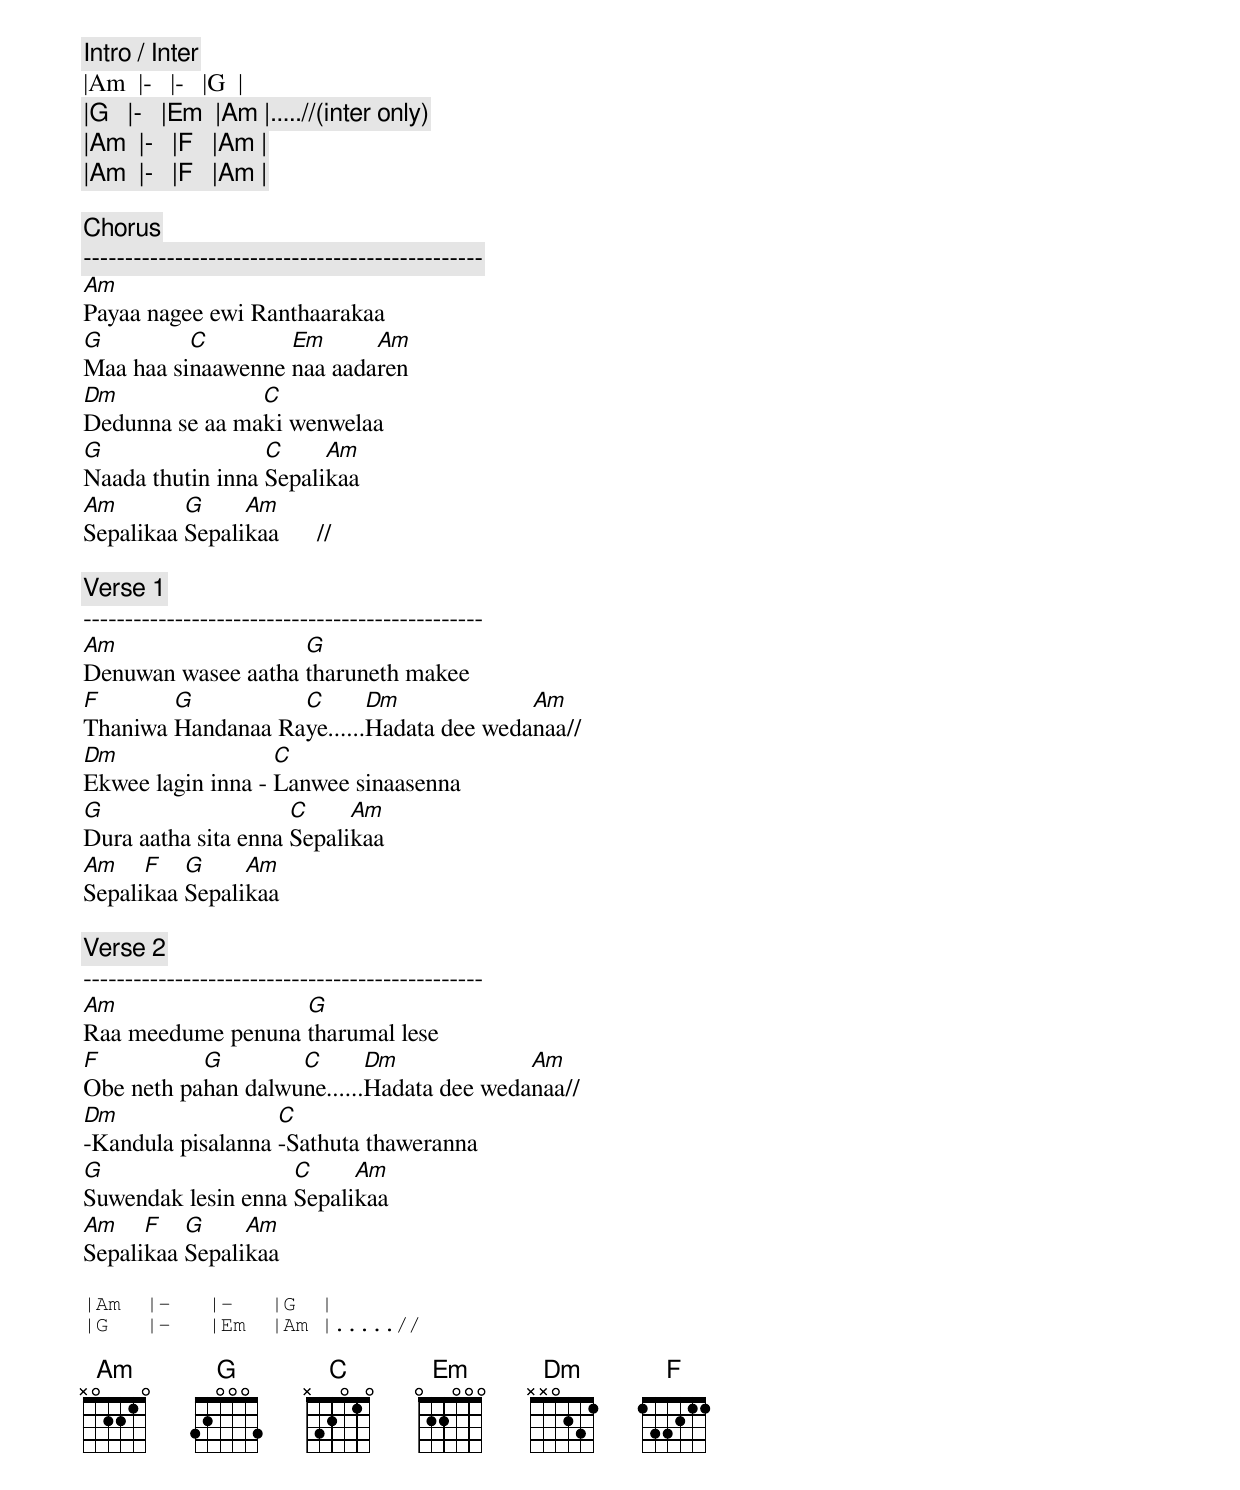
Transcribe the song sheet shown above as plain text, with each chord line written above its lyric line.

[Intro / Inter]
|Am  |-   |-   |G  |
|G   |-   |Em  |Am |.....//(inter only)
|Am  |-   |F   |Am |
|Am  |-   |F   |Am |

[Chorus]
------------------------------------------------
Am
Payaa nagee ewi Ranthaarakaa
G         C        Em      Am
Maa haa sinaawenne naa aadaren
Dm              C
Dedunna se aa maki wenwelaa
G                 C     Am
Naada thutin inna Sepalikaa
Am        G     Am
Sepalikaa Sepalikaa      //

[Verse 1]
------------------------------------------------
Am                  G
Denuwan wasee aatha tharuneth makee
F       G          C       Dm             Am
Thaniwa Handanaa Raye......Hadata dee wedanaa//
Dm                 C
Ekwee lagin inna - Lanwee sinaasenna
G                    C     Am
Dura aatha sita enna Sepalikaa
Am    F   G     Am
Sepalikaa Sepalikaa

[Verse 2]
------------------------------------------------
Am                 G
Raa meedume penuna tharumal lese
F          G        C       Dm             Am
Obe neth pahan dalwune......Hadata dee wedanaa//
Dm                 C
-Kandula pisalanna -Sathuta thaweranna
G                   C     Am
Suwendak lesin enna Sepalikaa
Am    F   G     Am
Sepalikaa Sepalikaa

|Am  |-   |-   |G  |
|G   |-   |Em  |Am |.....//
